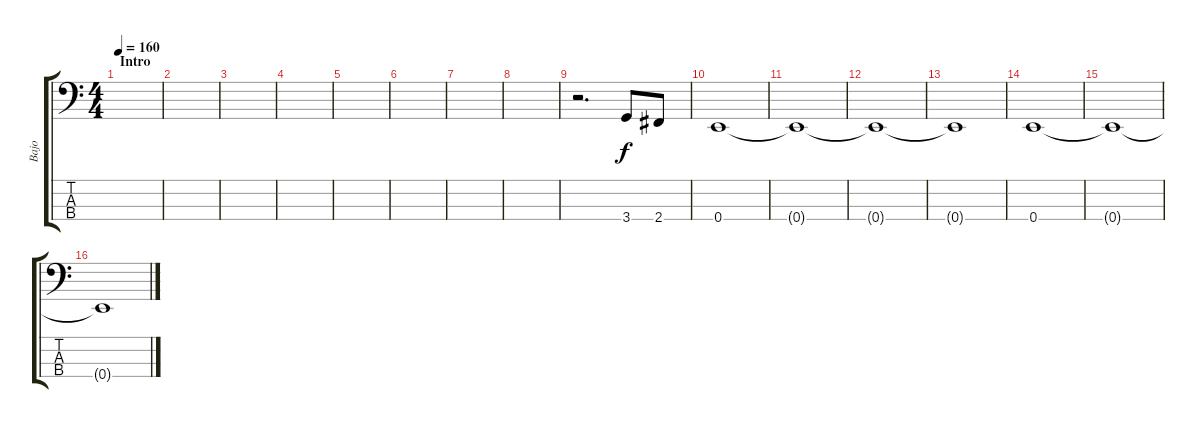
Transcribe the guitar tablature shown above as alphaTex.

\track ("Bajo" "Bajo") {instrument electricbassfinger}
\staff {score tabs}
\tuning (G2 D2 A1 E1) {hide}
\ts (4 4)
\section ("" "Intro")
\tempo 160
\clef f4
\ks c
|
|
|
|
|
|
|
|
r.2{d} 3.4.8 2.4.8 |
0.4.1 |
0.4{t}.1 |
0.4{t}.1 |
0.4{t}.1 |
0.4.1 |
0.4{t}.1 |
0.4{t}.1
